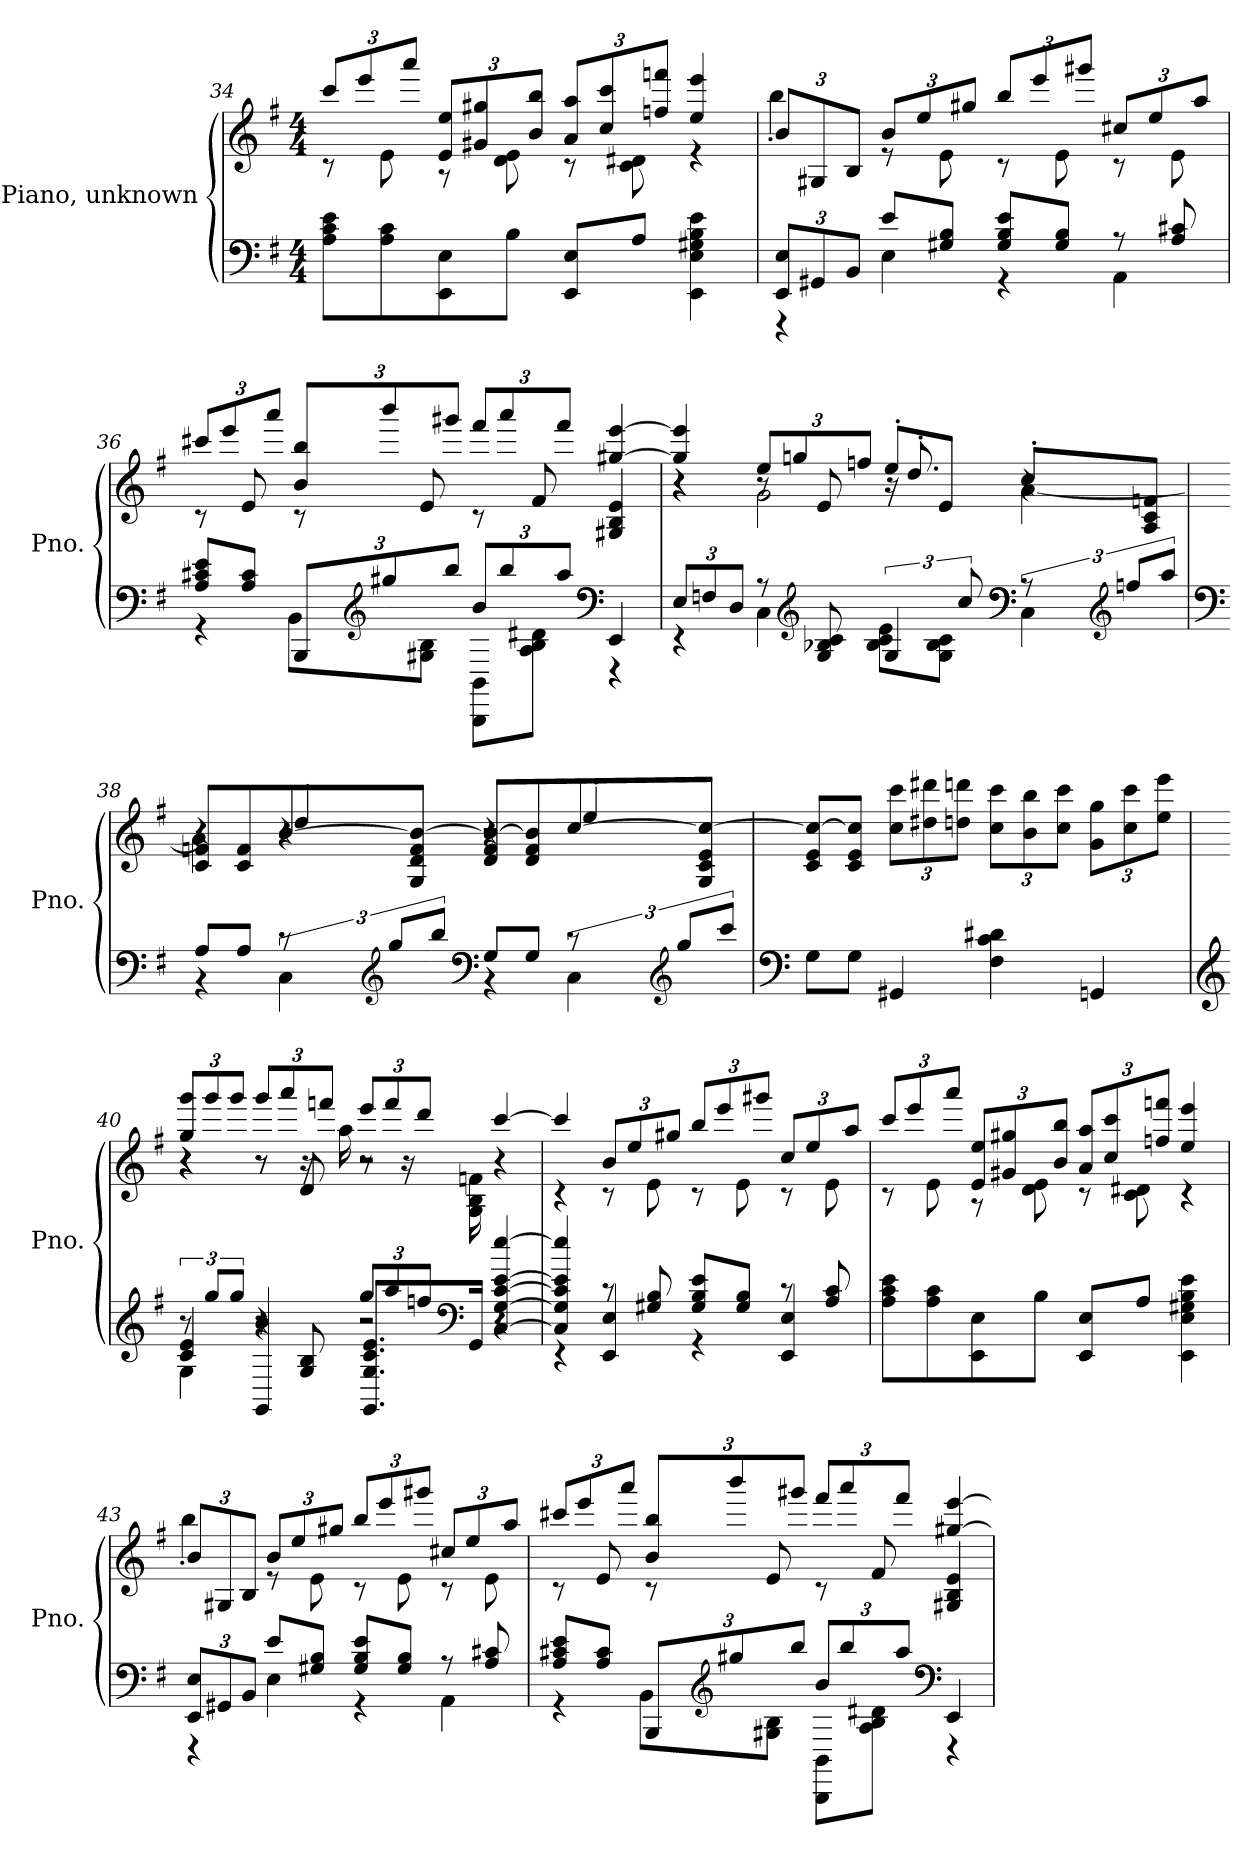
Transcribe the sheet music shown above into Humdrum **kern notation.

**kern	**kern
*part1	*part1
*staff2	*staff1
*I"Piano, unknown	*
*I'Pno.	*
!!LO:LB:g=z
*clefF4	*clefG2
*k[f#]	*k[f#]
*M4/4	*M4/4
*	*Xbrackettup
=34	=34
*	*^
8A\ 8c\ 8e\L	12ccc/L	8r
.	12eee/	.
8A\ 8c\	.	8e\
.	12aaa/J	.
8EE\ 8E\	12e/ 12ee/L	8r
.	12g#X/ 12gg#X/	.
8B\J	.	8d\ 8e\
.	12b/ 12bb/J	.
8EE/ 8E/L	12a/ 12aa/L	8r
.	12cc/ 12ccc/	.
8A/J	.	8c\ 8d#X\
.	12ffn/ 12fffn/J	.
4EE\ 4E\ 4G#X\ 4B\ 4e\	4ee/ 4eee/	4r
=35	=35	=35
*Xbrackettup	*	*
*^	*	*
12EE/ 12E/L	4r	12b/L	4bb'\
12GG#X/	.	12G#X/	.
12BB/J	.	12B/J	.
8e/L	4E\	12b/L	8r
.	.	12ee/	.
8G#X/ 8B/J	.	.	8e\
.	.	12gg#X/J	.
8G#/ 8B/ 8e/L	4r	12bb/L	8r
.	.	12eee/	.
8G#/ 8B/J	.	.	8e\
.	.	12ggg#X/J	.
8r	4AA\	12cc#X/L	8r
.	.	12ee/	.
8A/ 8c#X/	.	.	8e\
.	.	12aa/J	.
!!LO:LB:g=z	!!
=36	=36	=36	=36
8A/ 8c#X/ 8e/L	4r	12ccc#X/L	8r
.	.	12eee/	.
8A/ 8c#/J	.	.	8e/
.	.	12aaa/J	.
12BBB/L	8BB\L	12b/ 12bb/L	8r
*clefG2	*	*	*
12gg#X/	.	12bbb/	.
.	8G#X\ 8B\J	.	8e/
12bb/J	.	12ggg#X/J	.
12b/L	8BBB\ 8BB\L	12fff#/L	8r
12bb/	.	12aaa/	.
.	8A\ 8B\ 8d#X\J	.	8f#/
12aa/J	.	12fff#/J	.
*clefF4	*	*	*
4EE/	4r	[4gg#X/ [4eee/	4G#X/ 4B/ 4e/
!!LO:LB:g=z
=37	=37	=37	=37
*	*	*	*^
12E/L	4r	4gg#/] 4eee/]	4r	4r
12Fn/	.	.	.	.
12D/J	.	.	.	.
8r	4C\	12ee/L	2g\	8r
.	.	12ggn/	.	.
*clefG2	*	*	*	*
8G/ 8B-X/ 8c/	.	.	.	8e/
.	.	12ffn/J	.	.
*brackettup	*	*	*	*
6G/	8B-\ 8c\ 8e\L	16r	.	8ee'/L
.	.	8.dd'/	.	.
.	8G\ 8B-\ 8c\J	.	.	8e/J
12cc/	.	.	.	.
*clefF4	*	*	*	*
12r	4C\	8cc'/L	[4a\	4r
*clefG2	*	*	*	*
12ffn/L	.	.	.	.
.	.	8A/ 8c/ 8fn/J	.	.
12aa/J	.	.	.	.
=38	=38	=38	=38	=38
*clefF4	*	*	*	*
8A/L	4r	8c/ 8fn/L	4a\]	4r
8A/J	.	8c/ 8f/	.	.
12r	4C\	[8b/	4r	4dd'/
*clefG2	*	*	*	*
12gg/L	.	.	.	.
.	.	8G/ 8d/ 8f/ 8b/_J	.	.
12bb/J	.	.	.	.
*clefF4	*	*	*	*
8G/L	4r	8d/ 8f/ 8b/_L	2r	4r
8G/J	.	8d/ 8f/ 8b/]	.	.
12r	4C\	[8cc/	.	4ee'/
*clefG2	*	*	*	*
12gg/L	.	.	.	.
.	.	8G/ 8c/ 8e/ 8cc/_J	.	.
12ccc/J	.	.	.	.
*v	*v	*	*	*
*	*v	*v	*v
!!LO:LB:g=z
=39	=39
*clefF4	*
8G\L	8c/ 8e/ 8cc/_L
8G\J	8c/ 8e/ 8cc/]J
4GG#X/	12cc\ 12ccc\L
.	12dd#X\ 12ddd#X\
.	12ddn\ 12dddn\J
4F#\ 4c\ 4d#X\	12cc\ 12ccc\L
.	12b\ 12bb\
.	12cc\ 12ccc\J
4GGn/	12g\ 12gg\L
.	12cc\ 12ccc\
.	12ee\ 12eee\J
=40	=40
*clefG2	*
*^	*^
*	*^	*	*^
12r	4G\	4c/ 4e/	12gg/ 12ggg/L	4r	4r
12gg/L	.	.	12ggg/	.	.
12gg/J	.	.	12ggg/J	.	.
8r	4r	4GG/ 4b/	12ggg/L	8r	8r
.	.	.	12aaa/	.	.
8G/ 8B/	.	.	.	16r	8d/
.	.	.	12fffn/J	.	.
.	.	.	.	16aa\	.
*Xbrackettup	*	*	*	*	*
12gg/L	2r	8.GG/ 8.G/ 8.c/ 8.e/L	12eee/L	8r	2r
12aa/	.	.	12fff/	.	.
.	.	.	.	16r	.
12ffn/J	.	.	12ddd/J	.	.
*clefF4	*	*	*	*	*
.	.	16GG/Jk	.	16G\ 16B\ 16fn\	.
[4C/ [4G/ [4c/ [4e/ [4ee/	.	4r	[4ccc/	4r	.
*	*v	*v	*	*	*
*	*	*	*v	*v
!!LO:LB:g=z
=41	=41	=41	=41
4C/] 4G/] 4c/] 4e/] 4ee/]	4r	4ccc/]	4r
8r	4EE/ 4E/	12b/L	8r
.	.	12ee/	.
8G#X/ 8B/	.	.	8e\
.	.	12gg#X/J	.
8G#/ 8B/ 8e/L	4r	12bb/L	8r
.	.	12eee/	.
8G#/ 8B/J	.	.	8e\
.	.	12ggg#X/J	.
8r	4EE/ 4E/	12cc/L	8r
.	.	12ee/	.
8A/ 8c/	.	.	8e\
.	.	12aa/J	.
*v	*v	*	*
=42	=42	=42
8A\ 8c\ 8e\L	12ccc/L	8r
.	12eee/	.
8A\ 8c\	.	8e\
.	12aaa/J	.
8EE\ 8E\	12e/ 12ee/L	8r
.	12g#X/ 12gg#X/	.
8B\J	.	8d\ 8e\
.	12b/ 12bb/J	.
8EE/ 8E/L	12a/ 12aa/L	8r
.	12cc/ 12ccc/	.
8A/J	.	8c\ 8d#X\
.	12ffn/ 12fffn/J	.
4EE\ 4E\ 4G#X\ 4B\ 4e\	4ee/ 4eee/	4r
!!LO:PB:g=z	!!
=43	=43	=43
*^	*	*
12EE/ 12E/L	4r	12b/L	4bb'\
12GG#X/	.	12G#X/	.
12BB/J	.	12B/J	.
8e/L	4E\	12b/L	8r
.	.	12ee/	.
8G#X/ 8B/J	.	.	8e\
.	.	12gg#X/J	.
8G#/ 8B/ 8e/L	4r	12bb/L	8r
.	.	12eee/	.
8G#/ 8B/J	.	.	8e\
.	.	12ggg#X/J	.
8r	4AA\	12cc#X/L	8r
.	.	12ee/	.
8A/ 8c#X/	.	.	8e\
.	.	12aa/J	.
=44	=44	=44	=44
8A/ 8c#X/ 8e/L	4r	12ccc#X/L	8r
.	.	12eee/	.
8A/ 8c#/J	.	.	8e/
.	.	12aaa/J	.
12BBB/L	8BB\L	12b/ 12bb/L	8r
*clefG2	*	*	*
12gg#X/	.	12bbb/	.
.	8G#X\ 8B\J	.	8e/
12bb/J	.	12ggg#X/J	.
12b/L	8BBB\ 8BB\L	12fff#/L	8r
12bb/	.	12aaa/	.
.	8A\ 8B\ 8d#X\J	.	8f#/
12aa/J	.	12fff#/J	.
*clefF4	*	*	*
4EE/	4r	[4gg#X/ [4eee/	4G#X/ 4B/ 4e/
*v	*v	*	*
*	*v	*v
=	=
*-	*-
